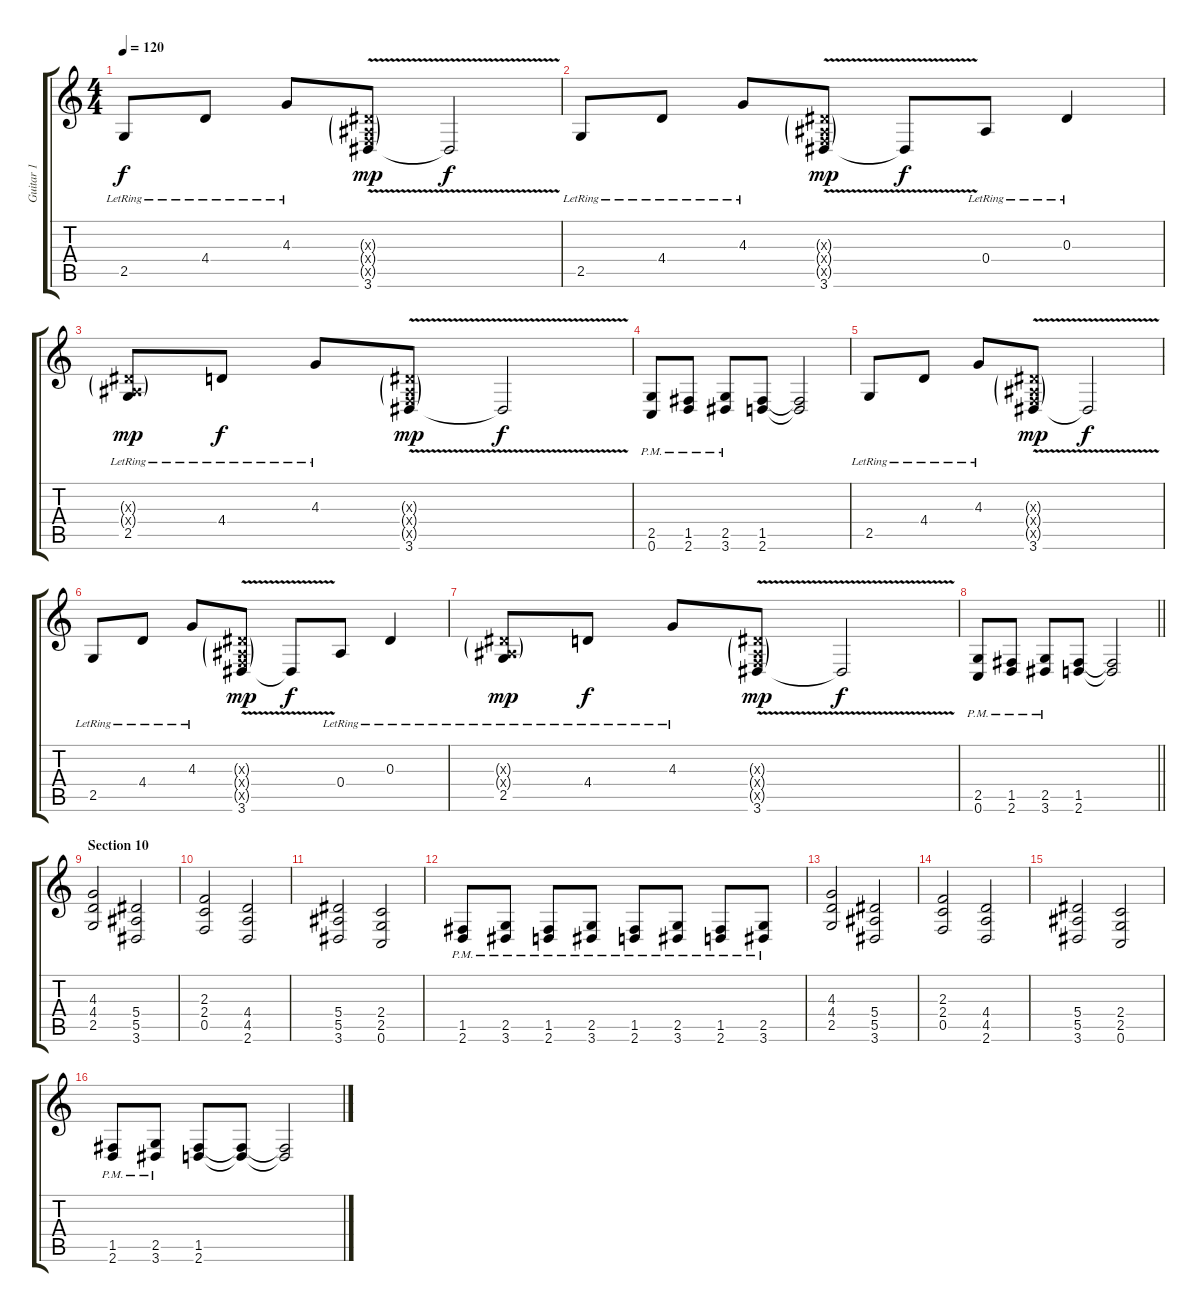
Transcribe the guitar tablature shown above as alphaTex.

\track ("Guitar 1" "Guitar 1") {instrument distortionguitar}
\staff {score tabs}
\tuning (C4 G3 Eb3 Bb2 F2 C2) {hide}
\ts (4 4)
\tempo 120
\clef g2
\ks c
2.5{lr}.8{dy f} 4.4{lr}.8 4.3{lr}.8 (0.3{g x} 0.4{g x} 0.5{g x} 3.6{v}).8{dy mp} 3.6{t}.2{dy f} |
2.5{lr}.8 4.4{lr}.8 4.3{lr}.8 (0.3{g x} 0.4{g x} 0.5{g x} 3.6{v}).8{dy mp} 3.6{t}.8{dy f} 0.4{lr}.8 0.3{lr}.4 |
(0.3{g x} 0.4{g x} 2.5{lr}).8{dy mp} 4.4{lr}.8{dy f} 4.3{lr}.8 (0.3{g x} 0.4{g x} 0.5{g x} 3.6{v}).8{dy mp} 3.6{t}.2{dy f} |
(2.5{pm} 0.6{pm}).8 (1.5{pm} 2.6{pm}).8 (2.5{pm} 3.6{pm}).8 (1.5 2.6).8 (1.5{t} 2.6{t}).2 |
2.5{lr}.8 4.4{lr}.8 4.3{lr}.8 (0.3{g x} 0.4{g x} 0.5{g x} 3.6{v}).8{dy mp} 3.6{t}.2{dy f} |
2.5{lr}.8 4.4{lr}.8 4.3{lr}.8 (0.3{g x} 0.4{g x} 0.5{g x} 3.6{v}).8{dy mp} 3.6{t}.8{dy f} 0.4{lr}.8 0.3{lr}.4 |
(0.3{g x} 0.4{g x} 2.5{lr}).8{dy mp} 4.4{lr}.8{dy f} 4.3{lr}.8 (0.3{g x} 0.4{g x} 0.5{g x} 3.6{v}).8{dy mp} 3.6{t}.2{dy f} |
\barLineRight lightlight
(2.5{pm} 0.6{pm}).8 (1.5{pm} 2.6{pm}).8 (2.5{pm} 3.6{pm}).8 (1.5 2.6).8 (1.5{t} 2.6{t}).2 |
\section ("" "Section 10")
(4.3 4.4 2.5).2 (5.4 5.5 3.6).2 |
(2.3 2.4 0.5).2 (4.4 4.5 2.6).2 |
(5.4 5.5 3.6).2 (2.4 2.5 0.6).2 |
(1.5{pm} 2.6{pm}).8 (2.5{pm} 3.6{pm}).8 (1.5{pm} 2.6{pm}).8 (2.5{pm} 3.6{pm}).8 (1.5{pm} 2.6{pm}).8 (2.5{pm} 3.6{pm}).8 (1.5{pm} 2.6{pm}).8 (2.5{pm} 3.6{pm}).8 |
(4.3 4.4 2.5).2 (5.4 5.5 3.6).2 |
(2.3 2.4 0.5).2 (4.4 4.5 2.6).2 |
(5.4 5.5 3.6).2 (2.4 2.5 0.6).2 |
(1.5{pm} 2.6{pm}).8 (2.5{pm} 3.6{pm}).8 (1.5 2.6).8 (1.5{t} 2.6{t}).8 (1.5{t} 2.6{t}).2
